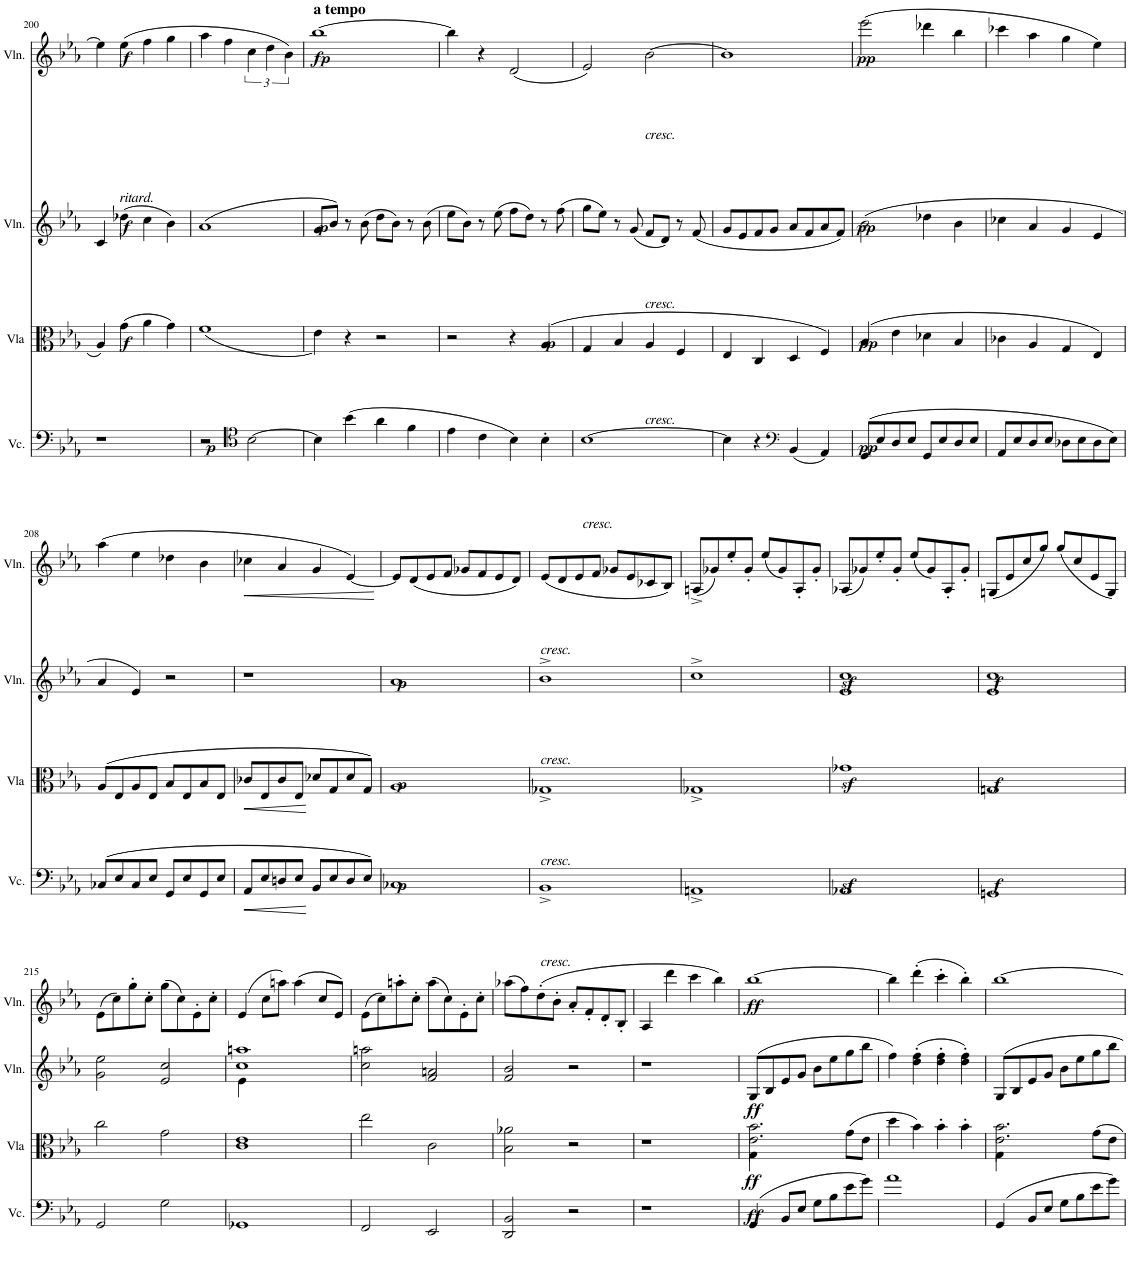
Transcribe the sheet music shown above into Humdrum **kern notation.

**kern	**dynam	**kern	**dynam	**kern	**dynam	**kern	**dynam
*part4	*part4	*part3	*part3	*part2	*part2	*part1	*part1
*staff4	*staff4	*staff3	*staff3	*staff2	*staff2	*staff1	*staff1
*I"Violoncello	*	*I"Viola	*	*I"Violin	*	*I"Violin	*
*I'Vc.	*	*I'Vla	*	*I'Vln.	*	*I'Vln.	*
!!LO:PB:g=z
*clefF4	*	*clefC3	*	*clefG2	*	*clefG2	*
*k[b-e-a-]	*	*k[b-e-a-]	*	*k[b-e-a-]	*	*k[b-e-a-]	*
*M4/4	*	*M4/4	*	*M4/4	*	*M4/4	*
*met(c)	*	*met(c)	*	*met(c)	*	*met(c)	*
=200	=200	=200	=200	=200	=200	=200	=200
1r	.	4A-/	.	4c/	.	4ee-\]	.
!	!	!	!	!	!	!LO:TX:b:i:t=ritard.	!
!	!	!	!LO:DY:a	!	!LO:DY:a	!	!LO:DY:a
.	.	(>4g\	f	(>4dd-X\	f	(>4ee-\	f
.	.	4a-\	.	4cc\	.	4ff\	.
.	.	4g\)	.	4b-\)	.	4gg\	.
=201	=201	=201	=201	=201	=201	=201	=201
!	!LO:DY:a	!	!	!	!	!	!
2r	p	(<1f	.	(>1a-	.	4aa-\	.
.	.	.	.	.	.	4ff\	.
*clefC4	*	*	*	*	*	*	*
[2B-\	.	.	.	.	.	6cc\	.
.	.	.	.	.	.	6dd\	.
.	.	.	.	.	.	6b-\)	.
=202	=202	=202	=202	=202	=202	=202	=202
!	!	!	!	!	!	!LO:TX:a:B:t=a tempo	!
!	!	!	!	!	!LO:DY:a	!	!LO:DY:a
4B-\]	.	4e-\)	.	8g/L	p	[1bb-	fp
.	.	.	.	8b-/J)	.	.	.
(>4b-\	.	4r	.	8r	.	.	.
.	.	.	.	(>8b-\	.	.	.
4a-\	.	2r	.	8dd\L	.	.	.
.	.	.	.	8b-\J)	.	.	.
4f\	.	.	.	8r	.	.	.
.	.	.	.	(>8b-\	.	.	.
=203	=203	=203	=203	=203	=203	=203	=203
4e-\	.	2r	.	8ee-\L	.	4bb-\]	.
.	.	.	.	8b-\J)	.	.	.
4c\	.	.	.	8r	.	4r	.
.	.	.	.	(>8ee-\	.	.	.
4B-\)	.	4r	.	8ff\L	.	(<2d/	.
.	.	.	.	8dd\J)	.	.	.
!	!	!	!LO:DY:a	!	!	!	!
4B-'\	.	(>4A-/	p	8r	.	.	.
.	.	.	.	(>8ff\	.	.	.
=204	=204	=204	=204	=204	=204	=204	=204
!LO:TX:b:i:t=cresc.	!	!	!	!	!	!	!
[1B-	.	4G/	.	8gg\L	.	2e-/)	.
.	.	.	.	8ee-\J)	.	.	.
.	.	4B-/	.	8r	.	.	.
.	.	.	.	(<8g/	.	.	.
!	!	!	!	!	!	!LO:TX:b:i:t=cresc.	!
!	!	!	!	!LO:TX:b:i:t=cresc.	!	!	!
!	!	!LO:TX:b:i:t=cresc.	!	!	!	!	!
.	.	4A-/	.	8f/L	.	[2b-\	.
.	.	.	.	8d/J)	.	.	.
.	.	4F/	.	8r	.	.	.
.	.	.	.	(<8f/	.	.	.
=205	=205	=205	=205	=205	=205	=205	=205
4B-\]	.	4E-/	.	8g/L	.	1b-]	.
.	.	.	.	8e-/	.	.	.
4r	.	4C/	.	8f/	.	.	.
.	.	.	.	8g/J	.	.	.
*clefF4	*	*	*	*	*	*	*
(<4BB-/	.	4D/	.	8a-/L	.	.	.
.	.	.	.	8f/	.	.	.
4AA-/)	.	4F/)	.	8a-/	.	.	.
.	.	.	.	8f/J)	.	.	.
=206	=206	=206	=206	=206	=206	=206	=206
!	!LO:DY:a	!	!LO:DY:a	!	!LO:DY:a	!	!LO:DY:a
(>8GG/L	pp	(>4B-/	pp	(>2b-\	pp	(>2eee-\	pp
8E-/	.	.	.	.	.	.	.
8D/	.	4e-\	.	.	.	.	.
8E-/J	.	.	.	.	.	.	.
8GG/L	.	4d-X\	.	4dd-X\	.	4ddd-X\	.
8E-/	.	.	.	.	.	.	.
8D/	.	4B-/	.	4b-\	.	4bb-\	.
8E-/J	.	.	.	.	.	.	.
=207	=207	=207	=207	=207	=207	=207	=207
8AA-/L	.	4c-X\	.	4cc-X\	.	4ccc-X\	.
8E-/	.	.	.	.	.	.	.
8D/	.	4A-/	.	4a-/	.	4aa-\	.
8E-/J	.	.	.	.	.	.	.
8D-X\L	.	4G/	.	4g/	.	4gg\	.
8E-\	.	.	.	.	.	.	.
8D-\	.	4E-/)	.	4e-/	.	4ee-\)	.
8E-\J)	.	.	.	.	.	.	.
!!LO:LB:g=z
=208	=208	=208	=208	=208	=208	=208	=208
(>8C-X/L	.	(>8A-/L	.	4a-/	.	(>4aa-\	.
8E-/	.	8E-/	.	.	.	.	.
8C-/	.	8A-/	.	4e-/)	.	4ee-\	.
8E-/J	.	8E-/J	.	.	.	.	.
8GG/L	.	8B-/L	.	2r	.	4dd-X\	.
8E-/	.	8E-/	.	.	.	.	.
8GG/	.	8B-/	.	.	.	4b-\	.
8E-/J	.	8E-/J	.	.	.	.	.
=209	=209	=209	=209	=209	=209	=209	=209
!	!LO:HP:b	!	!LO:HP:b	!	!	!	!LO:HP:b
8AA-/L	<	8c-X/L	<	1r	.	4cc-X\	<
8E-/	.	8E-/	.	.	.	.	.
8Dn/	.	8c-/	.	.	.	4a-/	.
8E-/J	.	8E-/J	.	.	.	.	.
8BB-/L	[	8d-X/L	[	.	.	4g/	.
8E-/	.	8G/	.	.	.	.	.
8D/	.	8d-/	.	.	.	[4e-/)	.
8E-/J)	.	8G/J)	.	.	.	.	.
.	.	.	.	.	.	.	[
=210	=210	=210	=210	=210	=210	=210	=210
!	!LO:DY:a	!	!LO:DY:a	!	!LO:DY:a	!	!
1C-X	p	1A-	p	1a-	p	8e-/L]	.
.	.	.	.	.	.	(<8d/	.
.	.	.	.	.	.	8e-/	.
.	.	.	.	.	.	8f/J	.
.	.	.	.	.	.	8g-X/L	.
.	.	.	.	.	.	8f/	.
.	.	.	.	.	.	8e-/	.
.	.	.	.	.	.	8d/J)	.
=211	=211	=211	=211	=211	=211	=211	=211
!	!	!	!	!	!	!LO:TX:b:i:t=cresc.	!
!	!	!	!	!LO:TX:b:i:t=cresc.	!	!	!
!	!	!LO:TX:b:i:t=cresc.	!	!	!	!	!
!LO:TX:b:i:t=cresc.	!	!	!	!	!	!	!
1BB-^	.	1G-X^	.	1b-^	.	(<8e-/L	.
.	.	.	.	.	.	8d/	.
.	.	.	.	.	.	8e-/	.
.	.	.	.	.	.	8f/J	.
.	.	.	.	.	.	8g-X/L	.
.	.	.	.	.	.	8e-/	.
.	.	.	.	.	.	8c-X/	.
.	.	.	.	.	.	8B-/J)	.
=212	=212	=212	=212	=212	=212	=212	=212
1AAn^	.	1G-X^	.	1cc^	.	(<8An^/L	.
.	.	.	.	.	.	8g-X/)	.
.	.	.	.	.	.	8ee-'/	.
.	.	.	.	.	.	8g-'/J	.
.	.	.	.	.	.	(<8ee-/L	.
.	.	.	.	.	.	8g-/)	.
.	.	.	.	.	.	8A'/	.
.	.	.	.	.	.	8g-'/J	.
=213	=213	=213	=213	=213	=213	=213	=213
1AA-Xz>	.	1g-Xz>	.	1e-z> 1ccz>	.	(<8A-X/L	.
.	.	.	.	.	.	8g-X/)	.
.	.	.	.	.	.	8ee-'/	.
.	.	.	.	.	.	8g-'/J	.
.	.	.	.	.	.	(<8ee-/L	.
.	.	.	.	.	.	8g-/)	.
.	.	.	.	.	.	8A-'/	.
.	.	.	.	.	.	8g-'/J	.
=214	=214	=214	=214	=214	=214	=214	=214
!	!LO:DY:a	!	!LO:DY:a	!	!LO:DY:a	!	!
1GGn	f	1Gn	f	1e- 1cc	f	(<8Gn/L	.
.	.	.	.	.	.	8e-/	.
.	.	.	.	.	.	8cc/	.
.	.	.	.	.	.	8gg/J)	.
.	.	.	.	.	.	(<8gg/L	.
.	.	.	.	.	.	8cc/	.
.	.	.	.	.	.	8e-/	.
.	.	.	.	.	.	8G/J)	.
!!LO:LB:g=z
=215	=215	=215	=215	=215	=215	=215	=215
2GG/	.	2cc\	.	2g\ 2ee-\	.	(>8e-\L	.
.	.	.	.	.	.	8cc\)	.
.	.	.	.	.	.	8gg'\	.
.	.	.	.	.	.	8cc'\J	.
2G\	.	2g\	.	2e-/ 2cc/	.	(>8gg\L	.
.	.	.	.	.	.	8cc\)	.
.	.	.	.	.	.	8e-'\	.
.	.	.	.	.	.	8cc'\J	.
=216	=216	=216	=216	=216	=216	=216	=216
*	*	*	*	*^	*	*	*
1GG-X	.	1c 1e-	.	1cc 1aan	4e-\	.	(>4e-/	.
.	.	.	.	.	2.ryy	.	8cc\L	.
.	.	.	.	.	.	.	8aan\J)	.
.	.	.	.	.	.	.	(>4aa\	.
.	.	.	.	.	.	.	8cc/L	.
.	.	.	.	.	.	.	8e-/J)	.
*	*	*	*	*v	*v	*	*	*
=217	=217	=217	=217	=217	=217	=217	=217
2FF/	.	2ee-\	.	2cc\ 2aan\	.	(>8e-\L	.
.	.	.	.	.	.	8cc\)	.
.	.	.	.	.	.	8aan'\	.
.	.	.	.	.	.	8cc'\J	.
2EE-/	.	2c\	.	2f/ 2an/	.	(>8aa\L	.
.	.	.	.	.	.	8cc\)	.
.	.	.	.	.	.	8e-'\	.
.	.	.	.	.	.	8cc'\J	.
=218	=218	=218	=218	=218	=218	=218	=218
2DD/ 2BB-/	.	2B-\ 2a-X\	.	2f/ 2b-/	.	(>8aa-X\L	.
.	.	.	.	.	.	8ff\)	.
.	.	.	.	.	.	(>8dd'\	.
.	.	.	.	.	.	8b-'\J	.
2r	.	2r	.	2r	.	8a-'/L	.
.	.	.	.	.	.	8f'/	.
.	.	.	.	.	.	8d'/	.
.	.	.	.	.	.	8B-'/J	.
=219	=219	=219	=219	=219	=219	=219	=219
1r	.	1r	.	1r	.	4A-/	.
.	.	.	.	.	.	4ddd\	.
.	.	.	.	.	.	4ccc\	.
.	.	.	.	.	.	4bb-\)	.
=220	=220	=220	=220	=220	=220	=220	=220
*	*	*^	*	*	*	*	*
!	!LO:DY:a	!	!	!LO:DY:b	!	!LO:DY:b	!	!LO:DY:a
(>4GG/	ff	2.e-\ 2.b-\	4G\	ff	(>8G/L	ff	[1bb-	ff
.	.	.	.	.	8B-/	.	.	.
8BB-/L	.	.	2.ryy	.	8e-/	.	.	.
8E-/J	.	.	.	.	8g/J	.	.	.
8G\L	.	.	.	.	8b-\L	.	.	.
8B-\	.	.	.	.	8ee-\	.	.	.
8e-\	.	(>8g\L	.	.	8gg\	.	.	.
8g\J)	.	8e-\J	.	.	8bb-\J	.	.	.
*	*	*v	*v	*	*	*	*	*
=221	=221	=221	=221	=221	=221	=221	=221
1a-	.	4dd\	.	4ff\)	.	4bb-\]	.
.	.	4b-\)	.	(>4dd\' 4ff\'	.	(>4ddd'\	.
.	.	4b-'\	.	4dd\' 4ff\'	.	4ccc'\	.
.	.	4b-'\	.	4dd\' 4ff\')	.	4bb-'\)	.
=222	=222	=222	=222	=222	=222	=222	=222
*	*	*^	*	*	*	*	*
(>4GG/	.	2.e-\ 2.b-\	4G\	.	8G/L	.	[1bb-	.
.	.	.	.	.	8B-/	.	.	.
8BB-/L	.	.	2.ryy	.	8e-/	.	.	.
8E-/J	.	.	.	.	8g/J	.	.	.
8G\L	.	.	.	.	8b-\L	.	.	.
8B-\	.	.	.	.	8ee-\	.	.	.
8e-\	.	8g\L	.	.	8gg\	.	.	.
8g\J)	.	8e-\J	.	.	8bb-\J	.	.	.
*	*	*v	*v	*	*	*	*	*
=	=	=	=	=	=	=	=
*-	*-	*-	*-	*-	*-	*-	*-
